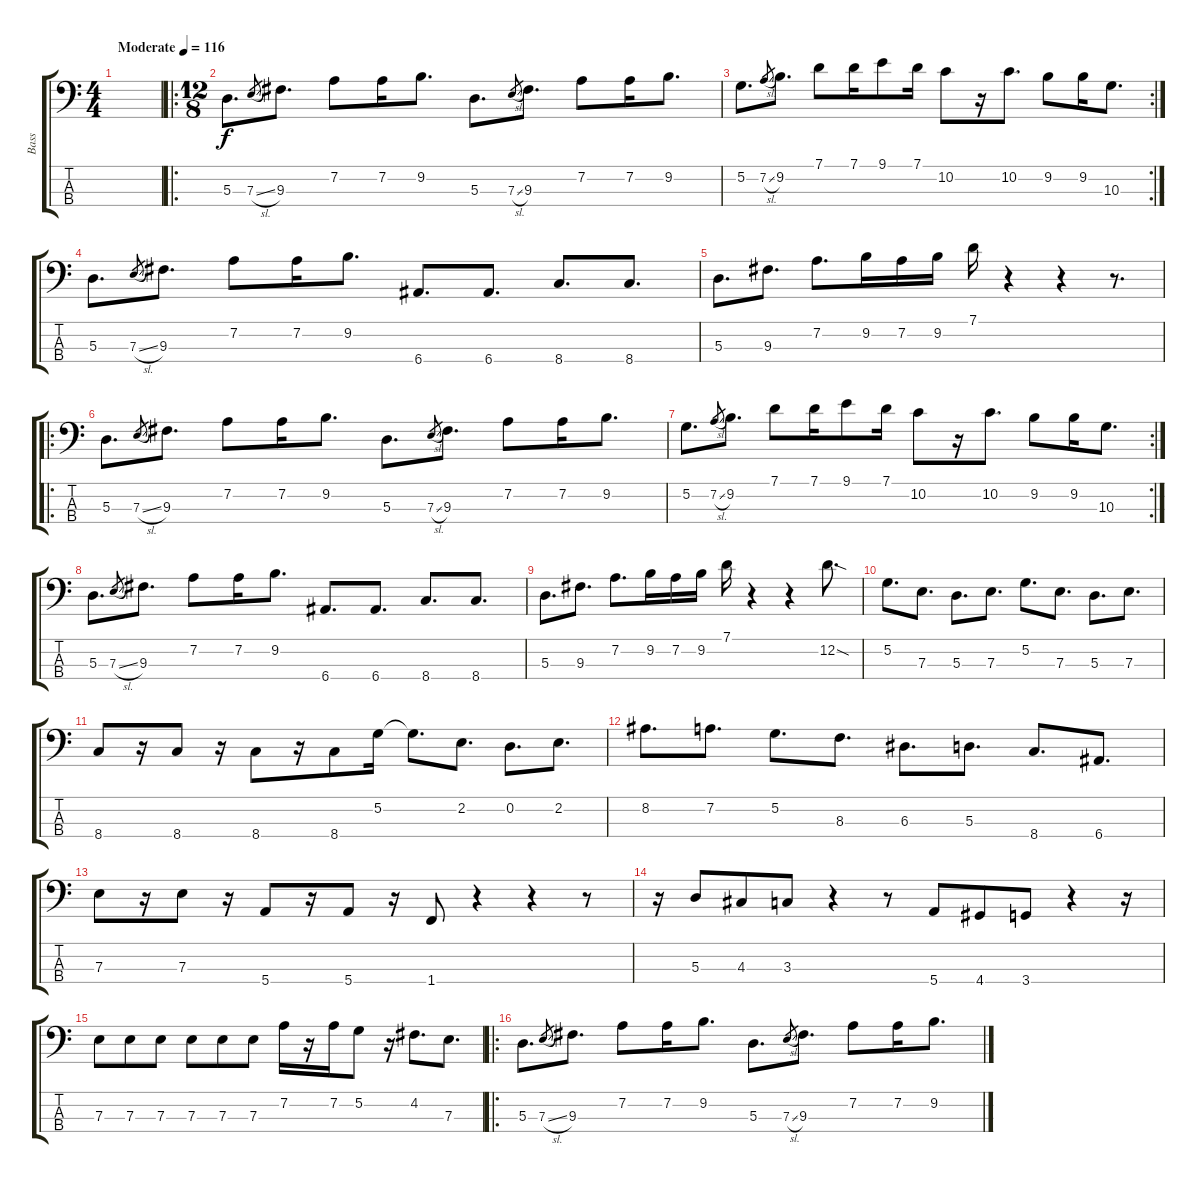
\track ("Bass" "Bass") {instrument electricbassfinger}
\staff {score tabs}
\tuning (G2 D2 A1 E1) {hide}
\ts (4 4)
\tempo (116 "Moderate")
\clef f4
\ks c
|
\ro
\ts (12 8)
5.3.8{d} 7.3{sl}.8{gr} 9.3.8{d} 7.2.8 7.2.16 9.2.8{d} 5.3.8{d} 7.3{sl}.8{gr} 9.3.8{d} 7.2.8 7.2.16 9.2.8{d} |
\rc 2
5.2.8{d} 7.2{sl}.8{gr} 9.2.8{d} 7.1.8 7.1.16 9.1.8 7.1.16 10.2.8 r.16 10.2.8{d} 9.2.8 9.2.16 10.3.8{d} |
5.3.8{d} 7.3{sl}.8{gr} 9.3.8{d} 7.2.8 7.2.16 9.2.8{d} 6.4.8{d} 6.4.8{d} 8.4.8{d} 8.4.8{d} |
5.3.8{d} 9.3.8{d} 7.2.8{d} 9.2.16 7.2.16 9.2.16 7.1.16 r.4 r.4 r.8{d} |
\ro
5.3.8{d} 7.3{sl}.8{gr} 9.3.8{d} 7.2.8 7.2.16 9.2.8{d} 5.3.8{d} 7.3{sl}.8{gr} 9.3.8{d} 7.2.8 7.2.16 9.2.8{d} |
\rc 2
5.2.8{d} 7.2{sl}.8{gr} 9.2.8{d} 7.1.8 7.1.16 9.1.8 7.1.16 10.2.8 r.16 10.2.8{d} 9.2.8 9.2.16 10.3.8{d} |
5.3.8{d} 7.3{sl}.8{gr} 9.3.8{d} 7.2.8 7.2.16 9.2.8{d} 6.4.8{d} 6.4.8{d} 8.4.8{d} 8.4.8{d} |
5.3.8{d} 9.3.8{d} 7.2.8{d} 9.2.16 7.2.16 9.2.16 7.1.16 r.4 r.4 12.2{sod}.8{d} |
5.2.8{d} 7.3.8{d} 5.3.8{d} 7.3.8{d} 5.2.8{d} 7.3.8{d} 5.3.8{d} 7.3.8{d} |
8.4.8 r.16 8.4.8 r.16 8.4.8 r.16 8.4.8 5.2.16 5.2{t}.8{d} 2.2.8{d} 0.2.8{d} 2.2.8{d} |
8.2.8{d} 7.2.8{d} 5.2.8{d} 8.3.8{d} 6.3.8{d} 5.3.8{d} 8.4.8{d} 6.4.8{d} |
7.3.8 r.16 7.3.8 r.16 5.4.8 r.16 5.4.8 r.16 1.4.8 r.4 r.4 r.8 |
r.16 5.3.8 4.3.8 3.3.8 r.4 r.8 5.4.8 4.4.8 3.4.8 r.4 r.16 |
7.3.8 7.3.8 7.3.8 7.3.8 7.3.8 7.3.8 7.2.16 r.16 7.2.16 5.2.8 r.16 4.2.8{d} 7.3.8{d} |
\ro
5.3.8{d} 7.3{sl}.8{gr} 9.3.8{d} 7.2.8 7.2.16 9.2.8{d} 5.3.8{d} 7.3{sl}.8{gr} 9.3.8{d} 7.2.8 7.2.16 9.2.8{d}
